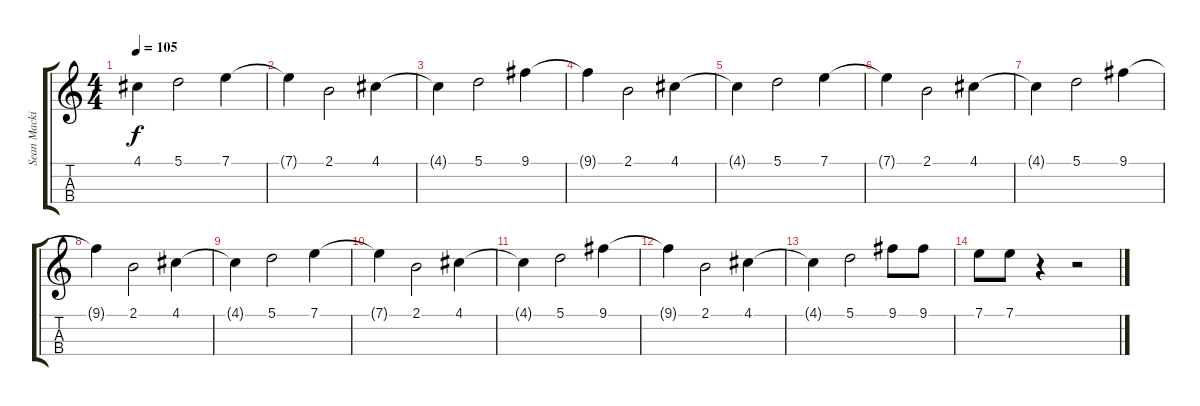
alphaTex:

\track ("Sean Mackin" "Sean Macki") {instrument violin}
\staff {score tabs}
\tuning (A4 D4 G3 C3) {hide}
\ts (4 4)
\tempo 105
\clef g2
\ks c
4.1{t}.4{dy f} 5.1.2 7.1.4 |
7.1{t}.4 2.1.2 4.1.4 |
4.1{t}.4 5.1.2 9.1.4 |
9.1{t}.4 2.1.2 4.1.4 |
4.1{t}.4 5.1.2 7.1.4 |
7.1{t}.4 2.1.2 4.1.4 |
4.1{t}.4 5.1.2 9.1.4 |
9.1{t}.4 2.1.2 4.1.4 |
4.1{t}.4 5.1.2 7.1.4 |
7.1{t}.4 2.1.2 4.1.4 |
4.1{t}.4 5.1.2 9.1.4 |
9.1{t}.4 2.1.2 4.1.4 |
4.1{t}.4 5.1.2 9.1.8 9.1.8 |
7.1.8 7.1.8 r.4 r.2
